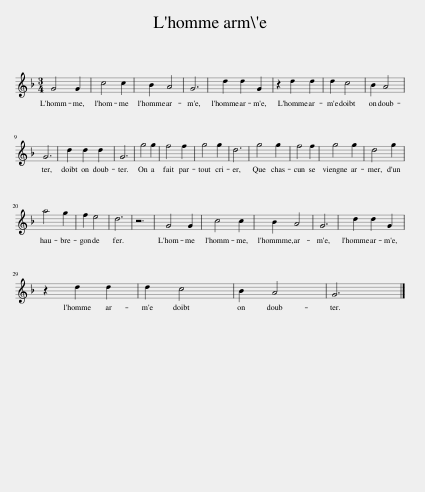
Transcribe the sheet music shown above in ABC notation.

X:1
L:1/8
M:3/4
I:linebreak $
K:F
V:1 treble
V:1
 G4 G2 | c4 c2 | B2 A4 | G6 | d2 d2 G2 | %5
 z2 d2 d2 | d2 c4 | B2 A4 |$ G6 | d2 d2 d2 | %10
 G6 | g4 g2 | f4 f2 | g4 g2 | d6 | %15
 g4 g2 | f4 f2 | g4 g2 | d4 g2 |$ a4 g2 | %20
 f2 e4 | d6 | z6 | G4 G2 | c4 c2 | %25
 B2 A4 | G6 | d2 d2 G2 |$ z2 d2 d2 | d2 c4 | %30
 B2 A4 | G6 |] %32
